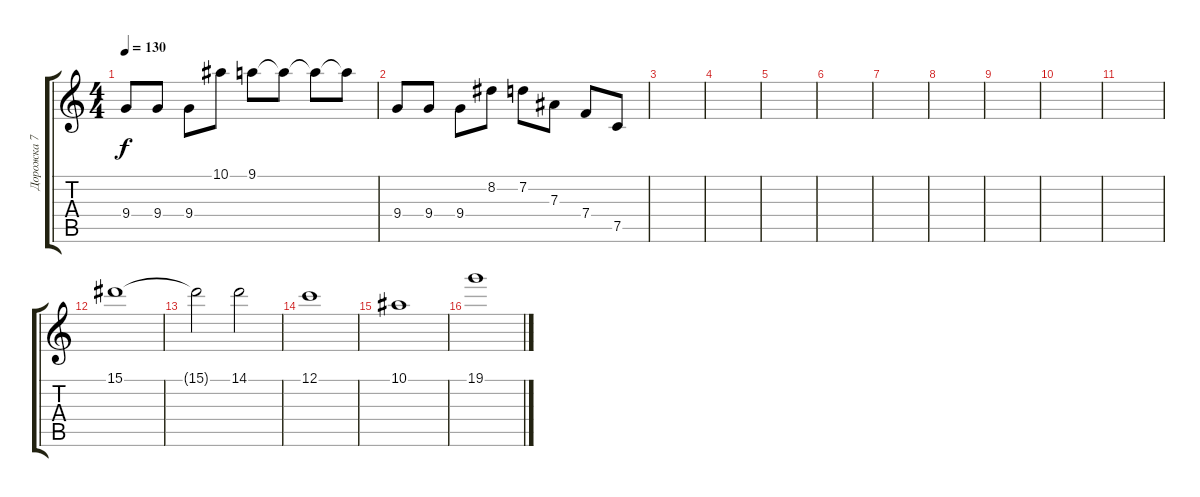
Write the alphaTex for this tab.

\track ("Дорожка 7" "Дорожка 7") {instrument distortionguitar}
\staff {score tabs}
\tuning (C4 G3 Eb3 Bb2 F2 C2) {hide}
\ts (4 4)
\tempo 130
\clef g2
\ks c
9.4.8{dy f} 9.4.8 9.4.8 10.1.8 9.1.8 9.1{t}.8 9.1{t}.8 9.1{t}.8 |
9.4.8 9.4.8 9.4.8 8.2.8 7.2.8 7.3.8 7.4.8 7.5.8 |
|
|
|
|
|
|
|
|
|
15.1.1{volume 6} |
15.1{t}.2 14.1.2 |
12.1.1 |
10.1.1 |
19.1.1
